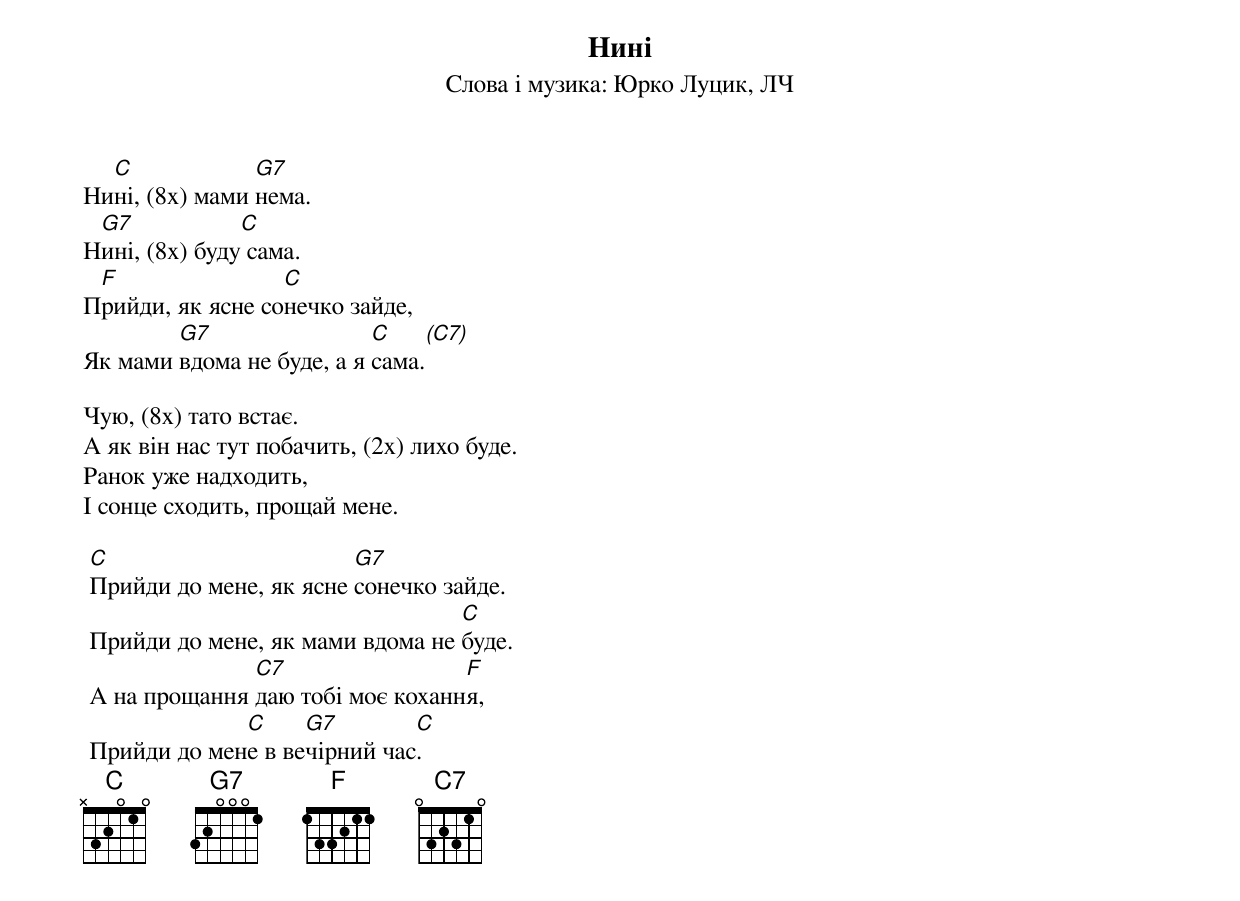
{title: Нині}
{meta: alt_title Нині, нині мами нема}
{subtitle: Слова і музика: Юрко Луцик, ЛЧ}

Ни[C]ні, (8x) мами [G7]нема.
Н[G7]ині, (8x) буду[C] сама.
П[F]рийди, як ясне со[C]нечко зайде,
Як мами [G7]вдома не буде, а я [C]сама.[(C7)]

Чую, (8x) тато встає.
А як він нас тут побачить, (2x) лихо буде.
Ранок уже надходить,
І сонце сходить, прощай мене.

	[C]Прийди до мене, як ясне [G7]сонечко зайде.
	Прийди до мене, як мами вдома не [C]буде.
	А на прощання [C7]даю тобі моє коханн[F]я,
	Прийди до мен[C]е в ве[G7]чірний час[C].
